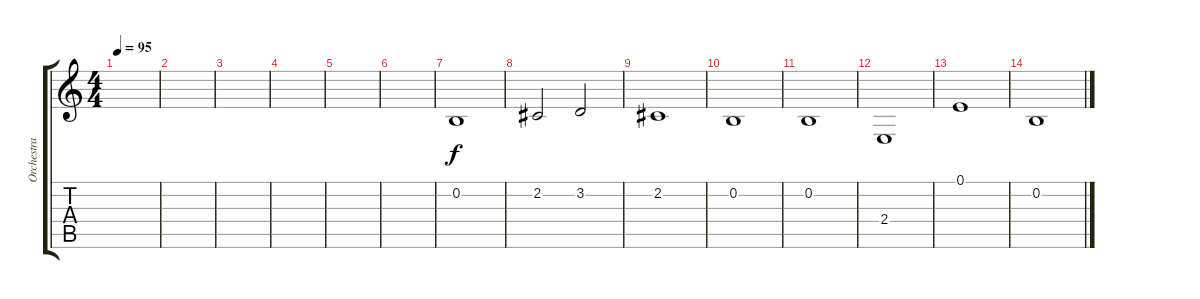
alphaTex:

\track ("Orchestra I (Miro)" "Orchestra ") {instrument violin}
\staff {score tabs}
\tuning (E4 B3 G3 D3 A2 E2) {hide}
\ts (4 4)
\tempo 95
\clef g2
\ks c
|
|
|
|
|
|
0.2.1{volume 11} |
2.2.2 3.2.2 |
2.2.1 |
0.2.1 |
0.2.1 |
2.4.1 |
0.1.1 |
0.2.1
